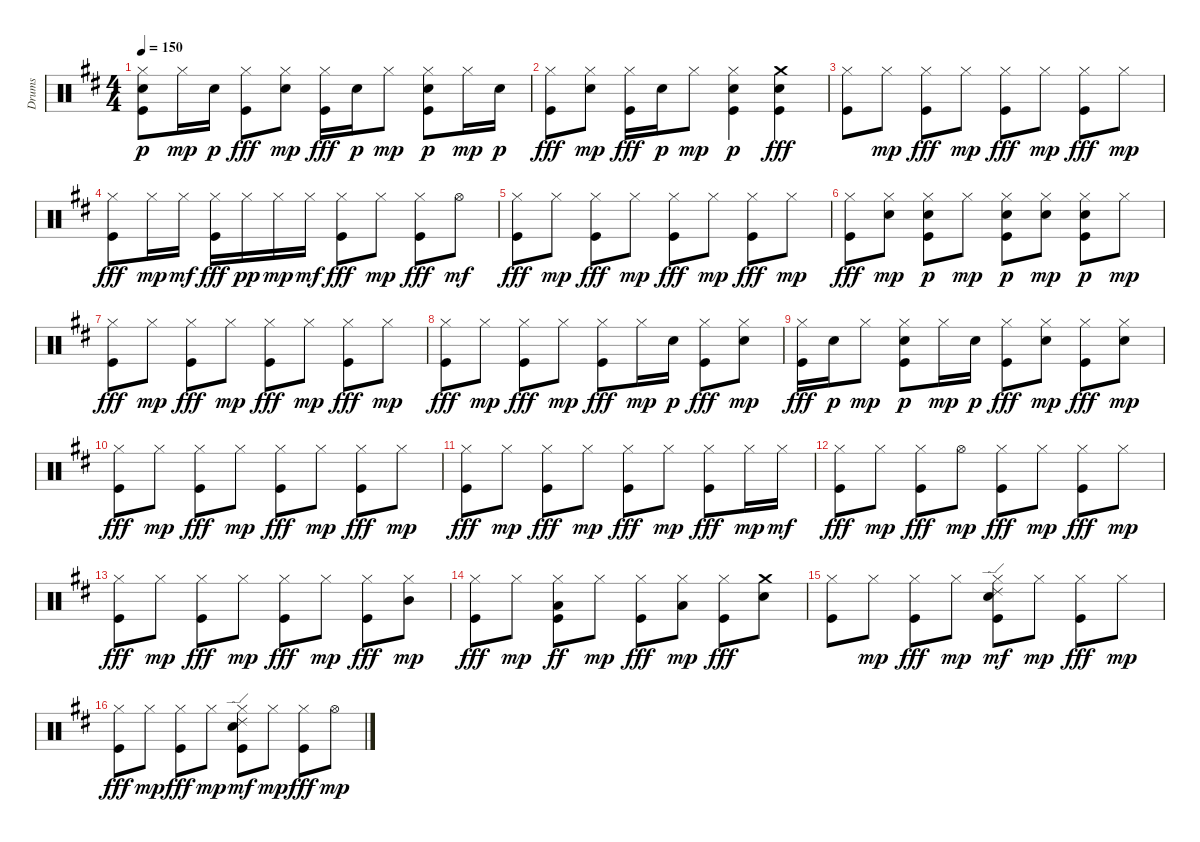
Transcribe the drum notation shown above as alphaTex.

\track ("Drums" "Drums") {instrument percussion}
\staff {score}
\articulation defaults
\ts (4 4)
\tempo 150
\clef neutral
\ks d
("Kick (hit)" "Electric Snare (hit)" "Hi-Hat (closed)").8{dy p} "Hi-Hat (closed)".16{dy mp} "Electric Snare (hit)".16{dy p} ("Kick (hit)" "Hi-Hat (closed)").8{dy fff} ("Electric Snare (hit)" "Hi-Hat (closed)").8{dy mp} ("Kick (hit)" "Hi-Hat (closed)").16{dy fff} "Electric Snare (hit)".16{dy p} "Hi-Hat (closed)".8{dy mp} ("Kick (hit)" "Electric Snare (hit)" "Hi-Hat (closed)").8{dy p} "Hi-Hat (closed)".16{dy mp} "Electric Snare (hit)".16{dy p} |
("Kick (hit)" "Hi-Hat (closed)").8{dy fff} ("Electric Snare (hit)" "Hi-Hat (closed)").8{dy mp} ("Kick (hit)" "Hi-Hat (closed)").16{dy fff} "Electric Snare (hit)".16{dy p} "Hi-Hat (closed)".8{dy mp} ("Kick (hit)" "Electric Snare (hit)" "Hi-Hat (closed)").4{dy p} ("Kick (hit)" "Electric Snare (hit)" "Crash medium (hit)").4{dy fff} |
("Kick (hit)" "Hi-Hat (closed)").8 "Hi-Hat (closed)".8{dy mp} ("Kick (hit)" "Hi-Hat (closed)").8{dy fff} "Hi-Hat (closed)".8{dy mp} ("Kick (hit)" "Hi-Hat (closed)").8{dy fff} "Hi-Hat (closed)".8{dy mp} ("Kick (hit)" "Hi-Hat (closed)").8{dy fff} "Hi-Hat (closed)".8{dy mp} |
("Kick (hit)" "Hi-Hat (closed)").8{dy fff} "Hi-Hat (closed)".16{dy mp} "Hi-Hat (closed)".16{dy mf} ("Kick (hit)" "Hi-Hat (closed)").16{dy fff} "Hi-Hat (closed)".16{dy pp} "Hi-Hat (closed)".16{dy mp} "Hi-Hat (closed)".16{dy mf} ("Kick (hit)" "Hi-Hat (closed)").8{dy fff} "Hi-Hat (closed)".8{dy mp} ("Kick (hit)" "Hi-Hat (closed)").8{dy fff} "Hi-Hat (open)".8{dy mf} |
("Kick (hit)" "Hi-Hat (closed)").8{dy fff} "Hi-Hat (closed)".8{dy mp} ("Kick (hit)" "Hi-Hat (closed)").8{dy fff} "Hi-Hat (closed)".8{dy mp} ("Kick (hit)" "Hi-Hat (closed)").8{dy fff} "Hi-Hat (closed)".8{dy mp} ("Kick (hit)" "Hi-Hat (closed)").8{dy fff} "Hi-Hat (closed)".8{dy mp} |
("Kick (hit)" "Hi-Hat (closed)").8{dy fff} ("Electric Snare (hit)" "Hi-Hat (closed)").8{dy mp} ("Kick (hit)" "Electric Snare (hit)" "Hi-Hat (closed)").8{dy p} "Hi-Hat (closed)".8{dy mp} ("Kick (hit)" "Electric Snare (hit)" "Hi-Hat (closed)").8{dy p} ("Electric Snare (hit)" "Hi-Hat (closed)").8{dy mp} ("Kick (hit)" "Electric Snare (hit)" "Hi-Hat (closed)").8{dy p} "Hi-Hat (closed)".8{dy mp} |
("Kick (hit)" "Hi-Hat (closed)").8{dy fff} "Hi-Hat (closed)".8{dy mp} ("Kick (hit)" "Hi-Hat (closed)").8{dy fff} "Hi-Hat (closed)".8{dy mp} ("Kick (hit)" "Hi-Hat (closed)").8{dy fff} "Hi-Hat (closed)".8{dy mp} ("Kick (hit)" "Hi-Hat (closed)").8{dy fff} "Hi-Hat (closed)".8{dy mp} |
("Kick (hit)" "Hi-Hat (closed)").8{dy fff} "Hi-Hat (closed)".8{dy mp} ("Kick (hit)" "Hi-Hat (closed)").8{dy fff} "Hi-Hat (closed)".8{dy mp} ("Kick (hit)" "Hi-Hat (closed)").8{dy fff} "Hi-Hat (closed)".16{dy mp} "Electric Snare (hit)".16{dy p} ("Kick (hit)" "Hi-Hat (closed)").8{dy fff} ("Electric Snare (hit)" "Hi-Hat (closed)").8{dy mp} |
("Kick (hit)" "Hi-Hat (closed)").16{dy fff} "Electric Snare (hit)".16{dy p} "Hi-Hat (closed)".8{dy mp} ("Kick (hit)" "Electric Snare (hit)" "Hi-Hat (closed)").8{dy p} "Hi-Hat (closed)".16{dy mp} "Electric Snare (hit)".16{dy p} ("Kick (hit)" "Hi-Hat (closed)").8{dy fff} ("Electric Snare (hit)" "Hi-Hat (closed)").8{dy mp} ("Kick (hit)" "Hi-Hat (closed)").8{dy fff} ("Electric Snare (hit)" "Hi-Hat (closed)").8{dy mp} |
("Kick (hit)" "Hi-Hat (closed)").8{dy fff} "Hi-Hat (closed)".8{dy mp} ("Kick (hit)" "Hi-Hat (closed)").8{dy fff} "Hi-Hat (closed)".8{dy mp} ("Kick (hit)" "Hi-Hat (closed)").8{dy fff} "Hi-Hat (closed)".8{dy mp} ("Kick (hit)" "Hi-Hat (closed)").8{dy fff} "Hi-Hat (closed)".8{dy mp} |
("Kick (hit)" "Hi-Hat (closed)").8{dy fff} "Hi-Hat (closed)".8{dy mp} ("Kick (hit)" "Hi-Hat (closed)").8{dy fff} "Hi-Hat (closed)".8{dy mp} ("Kick (hit)" "Hi-Hat (closed)").8{dy fff} "Hi-Hat (closed)".8{dy mp} ("Kick (hit)" "Hi-Hat (closed)").8{dy fff} "Hi-Hat (closed)".16{dy mp} "Hi-Hat (closed)".16{dy mf} |
("Kick (hit)" "Hi-Hat (closed)").8{dy fff} "Hi-Hat (closed)".8{dy mp} ("Kick (hit)" "Hi-Hat (closed)").8{dy fff} "Hi-Hat (open)".8{dy mp} ("Kick (hit)" "Hi-Hat (closed)").8{dy fff} "Hi-Hat (closed)".8{dy mp} ("Kick (hit)" "Hi-Hat (closed)").8{dy fff} "Hi-Hat (closed)".8{dy mp} |
("Kick (hit)" "Hi-Hat (closed)").8{dy fff} "Hi-Hat (closed)".8{dy mp} ("Kick (hit)" "Hi-Hat (closed)").8{dy fff} "Hi-Hat (closed)".8{dy mp} ("Kick (hit)" "Hi-Hat (closed)").8{dy fff} "Hi-Hat (closed)".8{dy mp} ("Kick (hit)" "Hi-Hat (closed)").8{dy fff} ("Hi-Hat (closed)" "Mid Tom (hit)").8{dy mp} |
("Kick (hit)" "Hi-Hat (closed)").8{dy fff} "Hi-Hat (closed)".8{dy mp} ("Kick (hit)" "Hi-Hat (closed)" "Low Tom (hit)").8{dy ff} "Hi-Hat (closed)".8{dy mp} ("Kick (hit)" "Hi-Hat (closed)").8{dy fff} ("Low Floor Tom (hit)" "Hi-Hat (closed)").8{dy mp} ("Kick (hit)" "Hi-Hat (closed)").8{dy fff} ("Electric Snare (hit)" "Crash medium (hit)").8 |
("Kick (hit)" "Hi-Hat (closed)").8 "Hi-Hat (closed)".8{dy mp} ("Kick (hit)" "Hi-Hat (closed)").8{dy fff} "Hi-Hat (closed)".8{dy mp} ("Kick (hit)" "Electric Snare (hit)" "Hi-Hat (closed)" "Ride (edge) 2").8{dy mf} "Hi-Hat (closed)".8{dy mp} ("Kick (hit)" "Hi-Hat (closed)").8{dy fff} "Hi-Hat (closed)".8{dy mp} |
("Kick (hit)" "Hi-Hat (closed)").8{dy fff} "Hi-Hat (closed)".8{dy mp} ("Kick (hit)" "Hi-Hat (closed)").8{dy fff} "Hi-Hat (closed)".8{dy mp} ("Kick (hit)" "Electric Snare (hit)" "Hi-Hat (closed)" "Ride (edge) 2").8{dy mf} "Hi-Hat (closed)".8{dy mp} ("Kick (hit)" "Hi-Hat (closed)").8{dy fff} "Hi-Hat (open)".8{dy mp}
